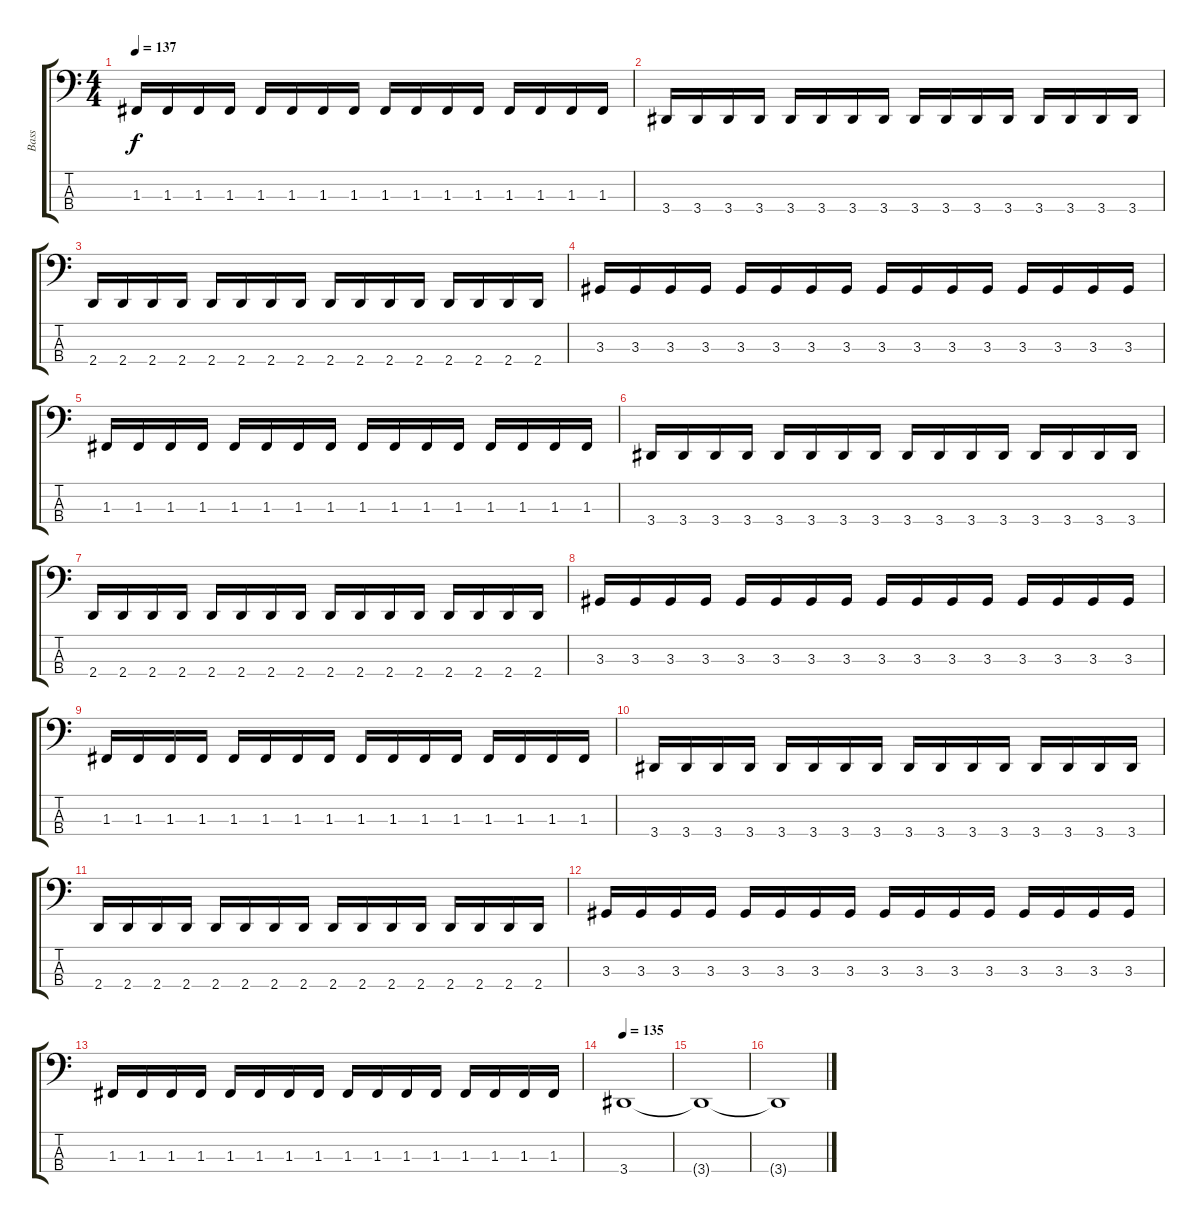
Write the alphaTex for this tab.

\track ("Bass" "Bass") {instrument electricbassfinger}
\staff {score tabs}
\tuning (Eb2 Bb1 F1 C1) {hide}
\ts (4 4)
\tempo 137
\clef f4
\ks c
1.3.16{dy f} 1.3.16 1.3.16 1.3.16 1.3.16 1.3.16 1.3.16 1.3.16 1.3.16 1.3.16 1.3.16 1.3.16 1.3.16 1.3.16 1.3.16 1.3.16 |
3.4.16 3.4.16 3.4.16 3.4.16 3.4.16 3.4.16 3.4.16 3.4.16 3.4.16 3.4.16 3.4.16 3.4.16 3.4.16 3.4.16 3.4.16 3.4.16 |
2.4.16 2.4.16 2.4.16 2.4.16 2.4.16 2.4.16 2.4.16 2.4.16 2.4.16 2.4.16 2.4.16 2.4.16 2.4.16 2.4.16 2.4.16 2.4.16 |
3.3.16 3.3.16 3.3.16 3.3.16 3.3.16 3.3.16 3.3.16 3.3.16 3.3.16 3.3.16 3.3.16 3.3.16 3.3.16 3.3.16 3.3.16 3.3.16 |
1.3.16 1.3.16 1.3.16 1.3.16 1.3.16 1.3.16 1.3.16 1.3.16 1.3.16 1.3.16 1.3.16 1.3.16 1.3.16 1.3.16 1.3.16 1.3.16 |
3.4.16 3.4.16 3.4.16 3.4.16 3.4.16 3.4.16 3.4.16 3.4.16 3.4.16 3.4.16 3.4.16 3.4.16 3.4.16 3.4.16 3.4.16 3.4.16 |
2.4.16 2.4.16 2.4.16 2.4.16 2.4.16 2.4.16 2.4.16 2.4.16 2.4.16 2.4.16 2.4.16 2.4.16 2.4.16 2.4.16 2.4.16 2.4.16 |
3.3.16 3.3.16 3.3.16 3.3.16 3.3.16 3.3.16 3.3.16 3.3.16 3.3.16 3.3.16 3.3.16 3.3.16 3.3.16 3.3.16 3.3.16 3.3.16 |
1.3.16 1.3.16 1.3.16 1.3.16 1.3.16 1.3.16 1.3.16 1.3.16 1.3.16 1.3.16 1.3.16 1.3.16 1.3.16 1.3.16 1.3.16 1.3.16 |
3.4.16 3.4.16 3.4.16 3.4.16 3.4.16 3.4.16 3.4.16 3.4.16 3.4.16 3.4.16 3.4.16 3.4.16 3.4.16 3.4.16 3.4.16 3.4.16 |
2.4.16 2.4.16 2.4.16 2.4.16 2.4.16 2.4.16 2.4.16 2.4.16 2.4.16 2.4.16 2.4.16 2.4.16 2.4.16 2.4.16 2.4.16 2.4.16 |
3.3.16 3.3.16 3.3.16 3.3.16 3.3.16 3.3.16 3.3.16 3.3.16 3.3.16 3.3.16 3.3.16 3.3.16 3.3.16 3.3.16 3.3.16 3.3.16 |
1.3.16 1.3.16 1.3.16 1.3.16 1.3.16 1.3.16 1.3.16 1.3.16 1.3.16 1.3.16 1.3.16 1.3.16 1.3.16 1.3.16 1.3.16 1.3.16 |
\tempo 130
\tempo 135
3.4.1 |
3.4{t}.1 |
3.4{t}.1
